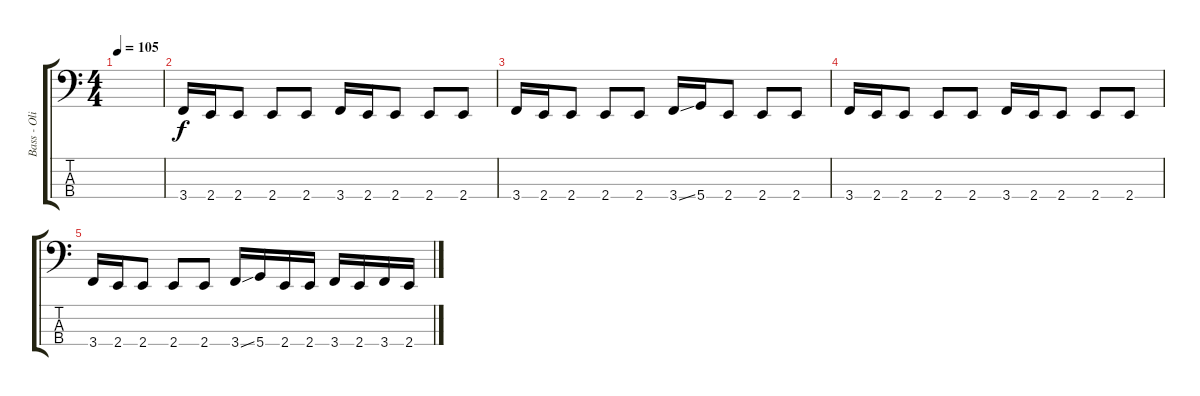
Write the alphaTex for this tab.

\track ("Bass - Oliver Riedel" "Bass - Oli") {instrument electricbassfinger}
\staff {score tabs}
\tuning (G2 D2 A1 D1) {hide}
\ts (4 4)
\tempo 105
\clef f4
\ks c
|
3.4.16 2.4.16 2.4.8 2.4.8 2.4.8 3.4.16 2.4.16 2.4.8 2.4.8 2.4.8 |
3.4.16 2.4.16 2.4.8 2.4.8 2.4.8 3.4{ss}.16 5.4.16 2.4.8 2.4.8 2.4.8 |
3.4.16 2.4.16 2.4.8 2.4.8 2.4.8 3.4.16 2.4.16 2.4.8 2.4.8 2.4.8 |
3.4.16 2.4.16 2.4.8 2.4.8 2.4.8 3.4{ss}.16 5.4.16 2.4.16 2.4.16 3.4.16 2.4.16 3.4.16 2.4.16
